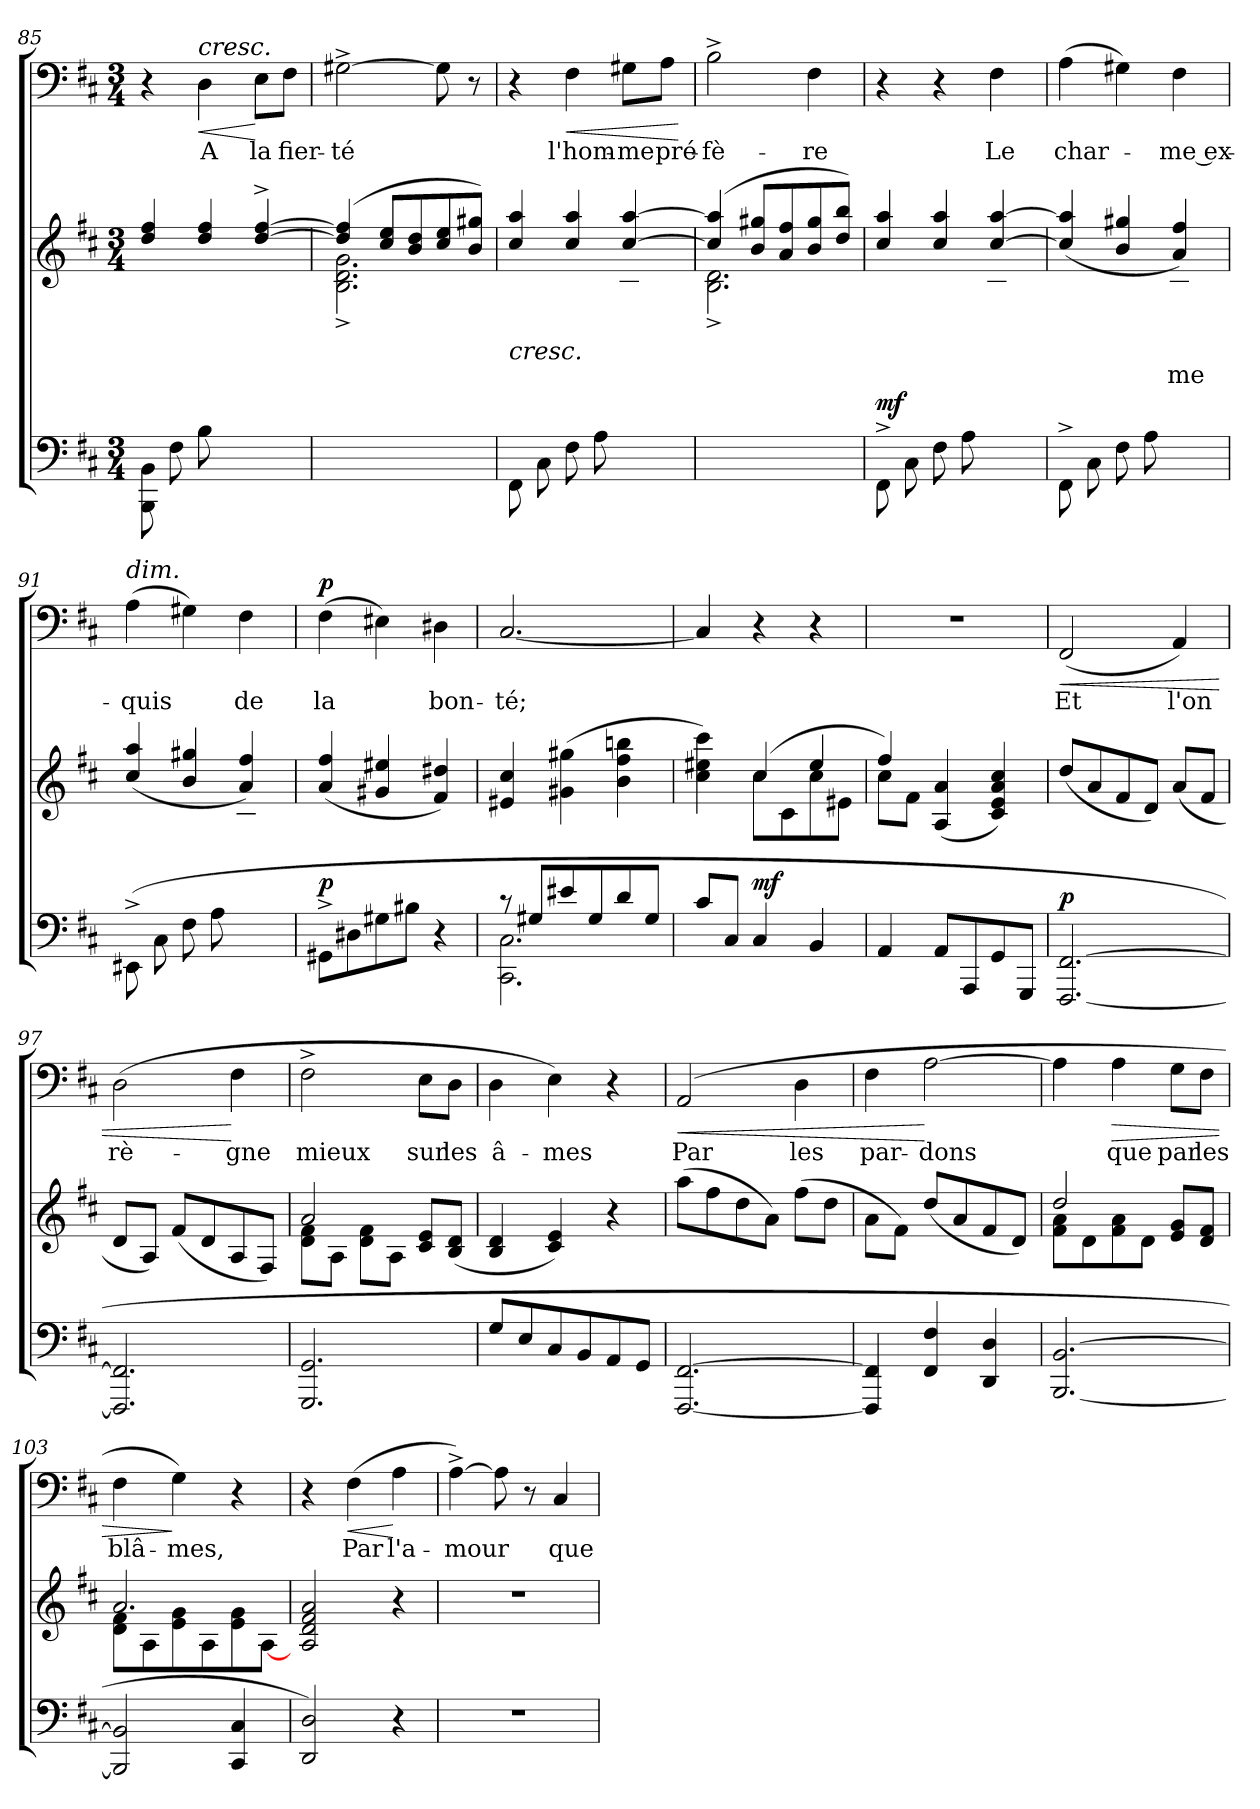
**kern	**kern	**text	**dynam	**kern	**text	**dynam
*part2	*part2	*part2	*part2	*part1	*part1	*part1
*staff3	*staff2	*staff2	*staff2/3	*staff1	*staff1	*staff1
!!LO:LB:g=z
*clefF4	*clefG2	*	*	*clefF4	*	*
*k[f#c#]	*k[f#c#]	*	*	*k[f#c#]	*	*
*D:	*D:	*	*	*D:	*	*
*M3/4	*M3/4	*	*	*M3/4	*	*
=85	=85	=85	=85	=85	=85	=85
*	*^	*	*	*	*	*
8BBB\ 8BB\	4dd/ 4ff#/	4.ryy	.	.	4r	.	.
(<8F#\L	.	.	.	.	.	.	.
!	!	!	!	!	!LO:TX:a:i:t=cresc.	!	!
!	!	!	!	!	!	!LO:LY:b	!LO:HP:b
8B\	4dd/ 4ff#/	.	.	.	4D\	A	<
4.ryy	.	8d\	.	.	.	.	.
!	!	!	!	!	!	!LO:LY:b	!
.	[4dd/^> [4ff#/^>	8f#\	.	.	8E\L	la	[
!	!	!	!	!	!	!LO:LY:b	!
.	.	8b\J)	.	.	8F#\J	fier-	.
=86	=86	=86	=86	=86	=86	=86	=86
!	!	!	!	!	!	!LO:LY:b	!
2.ryy	(4dd/] 4ff#/]	2.B\^< 2.d\^< 2.g\^<	.	.	[>2G#X^>\	-té	.
.	8cc#/ 8ee/L	.	.	.	.	.	.
.	8b/ 8dd/	.	.	.	.	.	.
.	8cc#/ 8ee/	.	.	.	8G#\]	.	.
.	8b/ 8gg#X/J)	.	.	.	8r	.	.
=87	=87	=87	=87	=87	=87	=87	=87
!	!LO:TX:b:i:t=cresc.	!	!	!	!	!	!
(>8FF#\L	4cc#/ 4aa/	2ryy	.	.	4r	.	.
8C#\	.	.	.	.	.	.	.
!	!	!	!	!	!	!LO:LY:b	!LO:HP:b
8F#\	4cc#/ 4aa/	.	.	.	4F#\	l'hom-	<
8A\	.	.	.	.	.	.	.
!	!	!	!	!	!	!LO:LY:b	!
4ryy	[>4cc#/ [4aa/	8c#\	.	.	8G#X\L	-me	.
!	!	!	!	!	!	!LO:LY:b	!
.	.	8g\J)	.	.	8A\J	pré-	.
*	*v	*v	*	*	*	*	*
.	.	.	.	.	.	[
=88	=88	=88	=88	=88	=88	=88
*	*^	*	*	*	*	*
!	!	!	!	!	!	!LO:LY:b	!
2.ryy	(4cc#/] 4aa/]	2.B\^< 2.d\^<	.	.	2B^>\	-fè-	.
.	8b/ 8gg#X/L	.	.	.	.	.	.
.	8a/ 8ff#/	.	.	.	.	.	.
!	!	!	!	!	!	!LO:LY:b	!
.	8b/ 8gg#/	.	.	.	4F#\	-re	.
.	8dd/ 8bb/J)	.	.	.	.	.	.
=89	=89	=89	=89	=89	=89	=89	=89
!	!	!	!	!LO:DY:a=2	!	!	!
(>8FF#^>\L	4cc#/ 4aa/	2ryy	.	mf	4r	.	.
8C#\	.	.	.	.	.	.	.
8F#\	4cc#/ 4aa/	.	.	.	4r	.	.
8A\	.	.	.	.	.	.	.
!	!	!	!	!	!	!LO:LY:b	!
4ryy	[>4cc#/ [4aa/	8c#\	.	.	4F#\	Le	.
.	.	8g\J)	.	.	.	.	.
=90	=90	=90	=90	=90	=90	=90	=90
!	!	!	!	!	!	!LO:LY:b	!
(>8FF#^>\L	(4cc#/] 4aa/]	2ryy	.	.	(>4A\	char-	.
8C#\	.	.	.	.	.	.	.
8F#\	4b/ 4gg#X/	.	.	.	4G#X\)	.	.
8A\	.	.	.	.	.	.	.
!	!	!	!LO:LY:a	!	!	!LO:LY:b	!
4ryy	4a/ 4ff#/)	8c#\	me	.	4F#\	-me ex-	.
.	.	8g\J)	.	.	.	.	.
!!LO:LB:g=z
=91	=91	=91	=91	=91	=91	=91	=91
!	!	!	!	!	!LO:TX:a:i:t=dim.	!	!
!	!	!	!	!	!	!LO:LY:b	!
(>8EE#X^>\L	(4cc#/ 4aa/	2ryy	.	.	(>4A\	-quis	.
8C#\	.	.	.	.	.	.	.
8F#\	4b/ 4gg#X/	.	.	.	4G#X\)	.	.
8A\	.	.	.	.	.	.	.
!	!	!	!	!	!	!LO:LY:b	!
4ryy	4a/ 4ff#/)	8c#\	.	.	4F#\	de	.
.	.	8g\J)	.	.	.	.	.
=92	=92	=92	=92	=92	=92	=92	=92
!	!	!	!	!LO:DY:a=2	!	!LO:LY:b	!LO:DY:a
*	*v	*v	*	*	*	*	*
8GG#X^>\L	(4a/ 4ff#/	.	p	(>4F#\	la	p
8D#X\	.	.	.	.	.	.
8G#X\	4g#X/ 4ee#X/	.	.	4E#X\)	.	.
8B#X\J	.	.	.	.	.	.
!	!	!	!	!	!LO:LY:b	!
4r	4f#/ 4dd#X/)	.	.	4D#X\	bon-	.
=93	=93	=93	=93	=93	=93	=93
*^	*	*	*	*	*	*
!	!	!	!	!	!	!LO:LY:b	!
8rc	2.CC#\ 2.C#\	4e#X/ 4cc#/	.	.	[<2.C#/	-té;	.
8G#X/L	.	.	.	.	.	.	.
8e#X/	.	(>4g#X\ 4gg#X\	.	.	.	.	.
8G#/	.	.	.	.	.	.	.
8d/	.	4b\ 4ff#\ 4bbni\	.	.	.	.	.
8G#/J	.	.	.	.	.	.	.
*v	*v	*	*	*	*	*	*
=94	=94	=94	=94	=94	=94	=94
*	*^	*	*	*	*	*
8c#/L	4ryy	4cc#\ 4ee#X\ 4ccc#\)	.	.	4C#/]	.	.
8C#/J	.	.	.	.	.	.	.
!	!	!	!	!LO:DY:a=2	!	!	!
4C#/	(4cc#/	8cc#\L	.	mf	4r	.	.
.	.	8c#\	.	.	.	.	.
4BB/	4ee#/	8cc#\	.	.	4r	.	.
.	.	8e#X\J	.	.	.	.	.
=95	=95	=95	=95	=95	=95	=95	=95
!	!	!	!	!	!LO:N:vis=1	!	!
4AA/	4ff#/)	8cc#\L	.	.	2.r	.	.
.	.	8f#\J	.	.	.	.	.
8AA/L	(4A/ 4a/	4ryy	.	] ]	.	.	.
8AAA/	.	.	.	.	.	.	.
8GG/	4c#/ 4e/ 4a/ 4cc#/)	4ryy	.	.	.	.	.
8GGG/J	.	.	.	.	.	.	.
*	*v	*v	*	*	*	*	*
=96	=96	=96	=96	=96	=96	=96
!	!	!	!LO:DY:a=2	!	!LO:LY:b	!LO:HP:b
[<2.FFF#/ [>2.FF#/	(<8dd/L	.	p	(2FF#/	Et	<
.	8a/	.	.	.	.	.
.	8f#/	.	.	.	.	.
.	8d/J)	.	.	.	.	.
!	!	!	!	!	!LO:LY:b	!
.	(<8a/L	.	.	4AA/)	l'on	.
.	8f#/J	.	.	.	.	.
!!LO:PB:g=z
=97	=97	=97	=97	=97	=97	=97
!	!	!	!	!	!LO:LY:b	!
2.FFF#/] 2.FF#/]	8d/L	.	.	(>2D\	rè-	.
.	8A/J)	.	.	.	.	.
.	(<8f#/L	.	.	.	.	.
.	8d/	.	.	.	.	.
!	!	!	!	!	!LO:LY:b	!
.	8A/	.	.	4F#\	-gne	[
.	8F#/J)	.	.	.	.	.
=98	=98	=98	=98	=98	=98	=98
*	*^	*	*	*	*	*
!	!	!	!	!	!	!LO:LY:b	!
2.GGG/ 2.GG/	2a/	(<8d\ 8f#\L	.	.	2F#^>\	mieux	.
.	.	8A\J	.	.	.	.	.
.	.	8d\ 8f#\L	.	.	.	.	.
.	.	8A\J	.	.	.	.	.
!	!	!	!	!	!	!LO:LY:b	!
.	8c#/ 8e/L	4ryy	.	.	8E\L	sur	.
!	!	!	!	!	!	!LO:LY:b	!
.	(8B/ 8d/J	.	.	.	8D\J	les	.
*	*v	*v	*	*	*	*	*
=99	=99	=99	=99	=99	=99	=99
!	!	!	!	!	!LO:LY:b	!
8G/L	4B/ 4d/	.	.	4D\	â-	.
8E/	.	.	.	.	.	.
!	!	!	!	!	!LO:LY:b	!
8C#/	4c#/ 4e/)	.	.	4E\)	-mes	.
8BB/	.	.	.	.	.	.
8AA/	4r	.	.	4r	.	.
8GG/J	.	.	.	.	.	.
=100	=100	=100	=100	=100	=100	=100
!	!	!	!	!	!LO:LY:b	!LO:HP:b
[<2.FFF#/ [>2.FF#/	(>8aa\L	.	.	(2AA/	Par	<
.	8ff#\	.	.	.	.	.
.	8dd\	.	.	.	.	.
.	8a\J)	.	.	.	.	.
!	!	!	!	!	!LO:LY:b	!
.	(>8ff#\L	.	.	4D\	les	.
.	8dd\J	.	.	.	.	.
=101	=101	=101	=101	=101	=101	=101
!	!	!	!	!	!LO:LY:b	!
4FFF#/] 4FF#/]	8a\L	.	.	4F#\	par-	.
.	8f#\J)	.	.	.	.	.
!	!	!	!	!	!LO:LY:b	!
4FF#/ 4F#/	(<8dd/L	.	.	[>2A\	-dons	[
.	8a/	.	.	.	.	.
4DD/ 4D/	8f#/	.	.	.	.	.
.	8d/J)	.	.	.	.	.
=102	=102	=102	=102	=102	=102	=102
*	*^	*	*	*	*	*
[<2.BBB/ [>2.BB/	2dd/	(<8f#\ 8a\L	.	.	4A\]	.	.
.	.	8d\	.	.	.	.	.
!	!	!	!	!	!	!LO:LY:b	!LO:HP:b
.	.	8f#\ 8a\	.	.	4A\	que	>
.	.	8d\J	.	.	.	.	.
!	!	!	!	!	!	!LO:LY:b	!
.	8e/ 8g/L	4ryy	.	.	8G\L	par	.
!	!	!	!	!	!	!LO:LY:b	!
.	(8d/ 8f#/J	.	.	.	8F#\J	les	.
!!LO:LB:g=z
=103	=103	=103	=103	=103	=103	=103	=103
!	!	!	!	!	!	!LO:LY:b	!
2BBB/] 2BB/]	2.a/	8d\ 8f#\L	.	.	4F#\	blâ-	.
.	.	8A\	.	.	.	.	.
!	!	!	!	!	!	!LO:LY:b	!
.	.	8e\ 8g\	.	.	4G\)	-mes,	]
.	.	8A\	.	.	.	.	.
4CC#/ 4C#/	.	8e\ 8g\	.	.	4r	.	.
.	.	[<8A\J	.	.	.	.	.
*	*v	*v	*	*	*	*	*
=104	=104	=104	=104	=104	=104	=104
2DD/ 2D/)	2A/ 2d/ 2f#/ 2a/	.	.	4r	.	.
!	!	!	!	!	!LO:LY:b	!LO:HP:b
.	.	.	.	(>4F#\	Par	<
!	!	!	!	!	!LO:LY:b	!
4r	4r	.	.	4A\	l'a-	[
=105	=105	=105	=105	=105	=105	=105
!LO:N:vis=1	!LO:N:vis=1	!	!	!	!LO:LY:b	!
2.r	2.r	.	.	[>4A^>\)	-mour	.
.	.	.	.	8A\]	.	.
.	.	.	.	8r	.	.
!	!	!	!	!	!LO:LY:b	!
.	.	.	.	4C#/	que	.
=	=	=	=	=	=	=
*-	*-	*-	*-	*-	*-	*-
